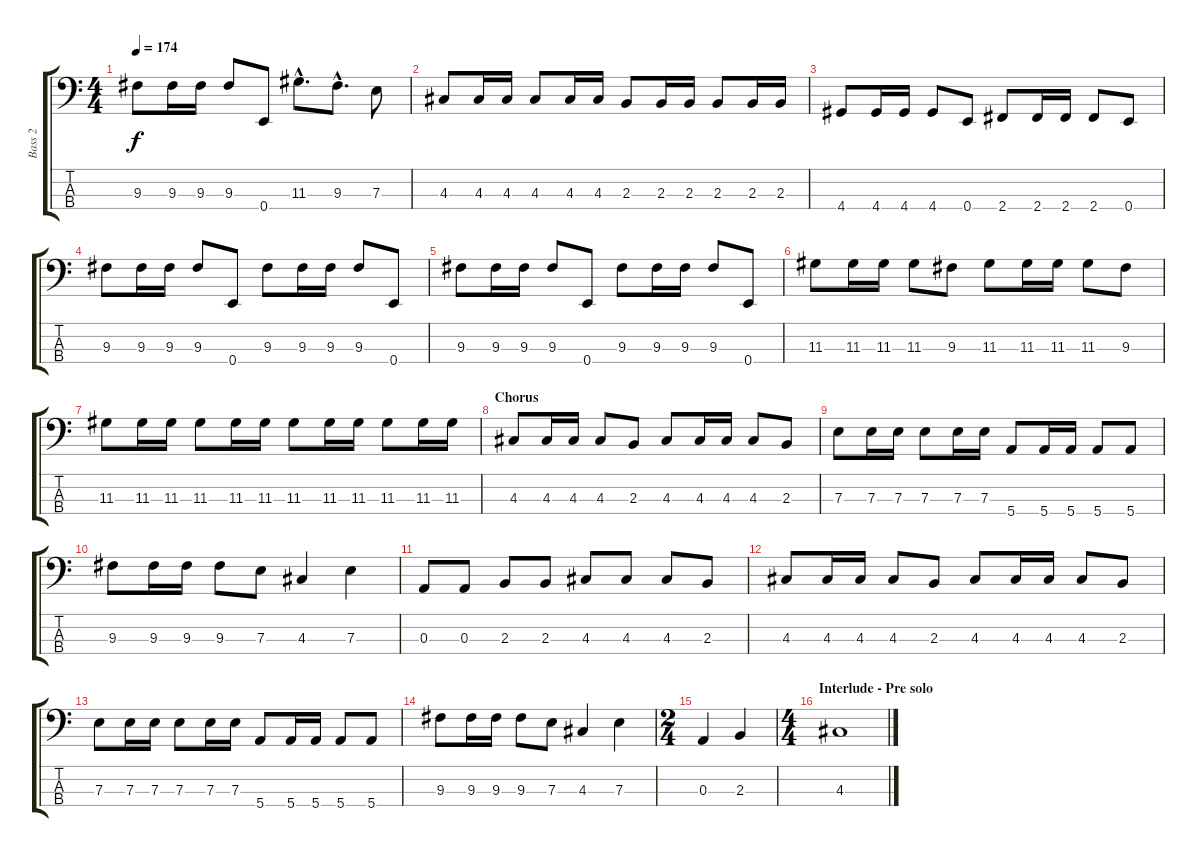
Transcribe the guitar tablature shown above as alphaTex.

\track ("Bass 2" "Bass 2") {instrument electricbassfinger}
\staff {score tabs}
\tuning (G2 D2 A1 E1) {hide}
\ts (4 4)
\tempo 174
\clef f4
\ks c
9.3.8{dy f} 9.3.16 9.3.16 9.3.8 0.4.8 11.3{hac}.8{d} 9.3{hac}.8{d} 7.3.8 |
4.3.8 4.3.16 4.3.16 4.3.8 4.3.16 4.3.16 2.3.8 2.3.16 2.3.16 2.3.8 2.3.16 2.3.16 |
4.4.8 4.4.16 4.4.16 4.4.8 0.4.8 2.4.8 2.4.16 2.4.16 2.4.8 0.4.8 |
9.3.8 9.3.16 9.3.16 9.3.8 0.4.8 9.3.8 9.3.16 9.3.16 9.3.8 0.4.8 |
9.3.8 9.3.16 9.3.16 9.3.8 0.4.8 9.3.8 9.3.16 9.3.16 9.3.8 0.4.8 |
11.3.8 11.3.16 11.3.16 11.3.8 9.3.8 11.3.8 11.3.16 11.3.16 11.3.8 9.3.8 |
11.3.8 11.3.16 11.3.16 11.3.8 11.3.16 11.3.16 11.3.8 11.3.16 11.3.16 11.3.8 11.3.16 11.3.16 |
\section ("" "Chorus")
4.3.8 4.3.16 4.3.16 4.3.8 2.3.8 4.3.8 4.3.16 4.3.16 4.3.8 2.3.8 |
7.3.8 7.3.16 7.3.16 7.3.8 7.3.16 7.3.16 5.4.8 5.4.16 5.4.16 5.4.8 5.4.8 |
9.3.8 9.3.16 9.3.16 9.3.8 7.3.8 4.3.4 7.3.4 |
0.3.8 0.3.8 2.3.8 2.3.8 4.3.8 4.3.8 4.3.8 2.3.8 |
4.3.8 4.3.16 4.3.16 4.3.8 2.3.8 4.3.8 4.3.16 4.3.16 4.3.8 2.3.8 |
7.3.8 7.3.16 7.3.16 7.3.8 7.3.16 7.3.16 5.4.8 5.4.16 5.4.16 5.4.8 5.4.8 |
9.3.8 9.3.16 9.3.16 9.3.8 7.3.8 4.3.4 7.3.4 |
\ts (2 4)
0.3.4 2.3.4 |
\ts (4 4)
\section ("" "Interlude - Pre solo")
4.3.1
